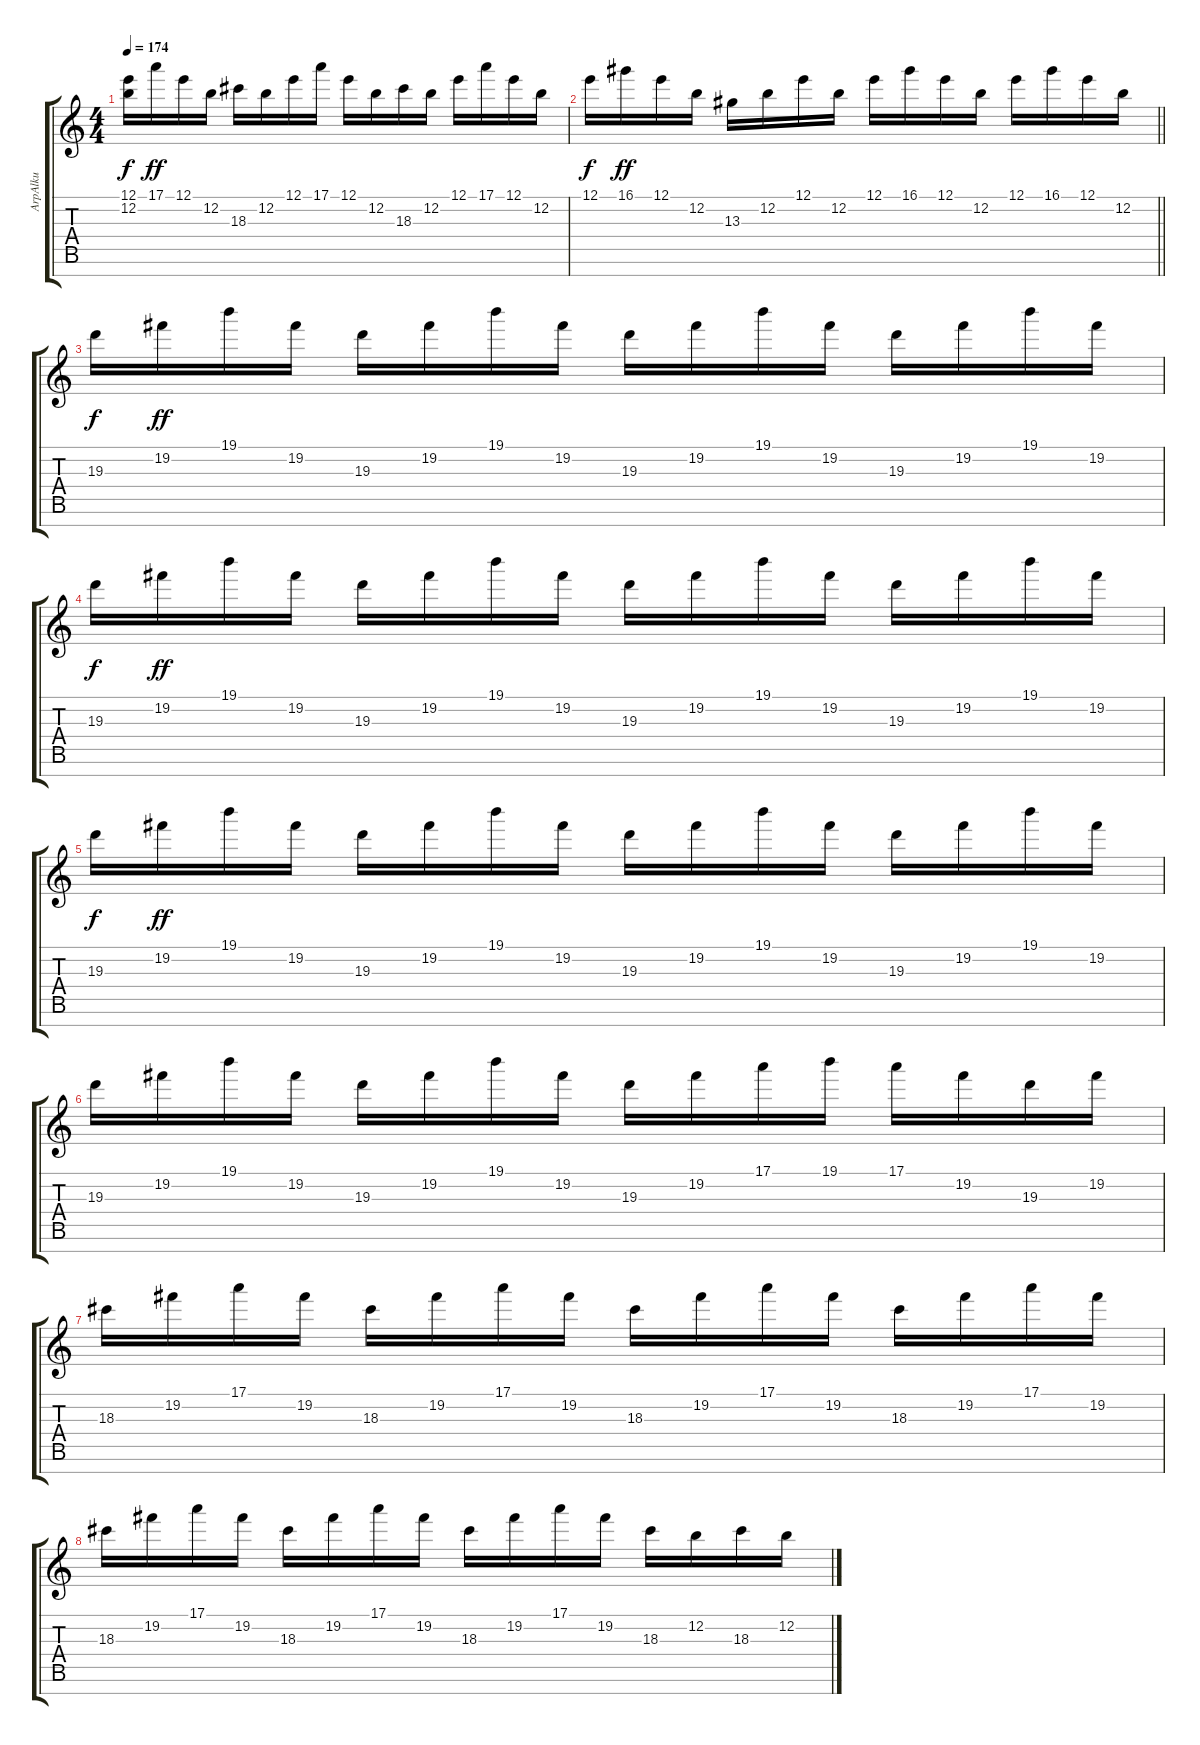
\track ("ArpAlku" "ArpAlku") {instrument synthbass1}
\staff {score tabs}
\tuning (E4 B3 G3 D3 A2 E2 B1) {hide}
\ts (4 4)
\tempo 174
\clef g2
\ks c
(12.1 12.2{t}).16{dy f} 17.1.16{dy ff} 12.1.16 12.2.16 18.3.16 12.2.16 12.1.16 17.1.16 12.1.16 12.2.16 18.3.16 12.2.16 12.1.16 17.1.16 12.1.16 12.2.16 |
\barLineRight lightlight
12.1.16{dy f} 16.1.16{dy ff} 12.1.16 12.2.16 13.3.16 12.2.16 12.1.16 12.2.16 12.1.16 16.1.16 12.1.16 12.2.16 12.1.16 16.1.16 12.1.16 12.2.16 |
19.3.16{dy f} 19.2.16{dy ff} 19.1.16 19.2.16 19.3.16 19.2.16 19.1.16 19.2.16 19.3.16 19.2.16 19.1.16 19.2.16 19.3.16 19.2.16 19.1.16 19.2.16 |
19.3.16{dy f} 19.2.16{dy ff} 19.1.16 19.2.16 19.3.16 19.2.16 19.1.16 19.2.16 19.3.16 19.2.16 19.1.16 19.2.16 19.3.16 19.2.16 19.1.16 19.2.16 |
19.3.16{dy f} 19.2.16{dy ff} 19.1.16 19.2.16 19.3.16 19.2.16 19.1.16 19.2.16 19.3.16 19.2.16 19.1.16 19.2.16 19.3.16 19.2.16 19.1.16 19.2.16 |
19.3.16 19.2.16 19.1.16 19.2.16 19.3.16 19.2.16 19.1.16 19.2.16 19.3.16 19.2.16 17.1.16 19.1.16 17.1.16 19.2.16 19.3.16 19.2.16 |
18.3.16 19.2.16 17.1.16 19.2.16 18.3.16 19.2.16 17.1.16 19.2.16 18.3.16 19.2.16 17.1.16 19.2.16 18.3.16 19.2.16 17.1.16 19.2.16 |
18.3.16 19.2.16 17.1.16 19.2.16 18.3.16 19.2.16 17.1.16 19.2.16 18.3.16 19.2.16 17.1.16 19.2.16 18.3.16 12.2.16 18.3.16 12.2.16
